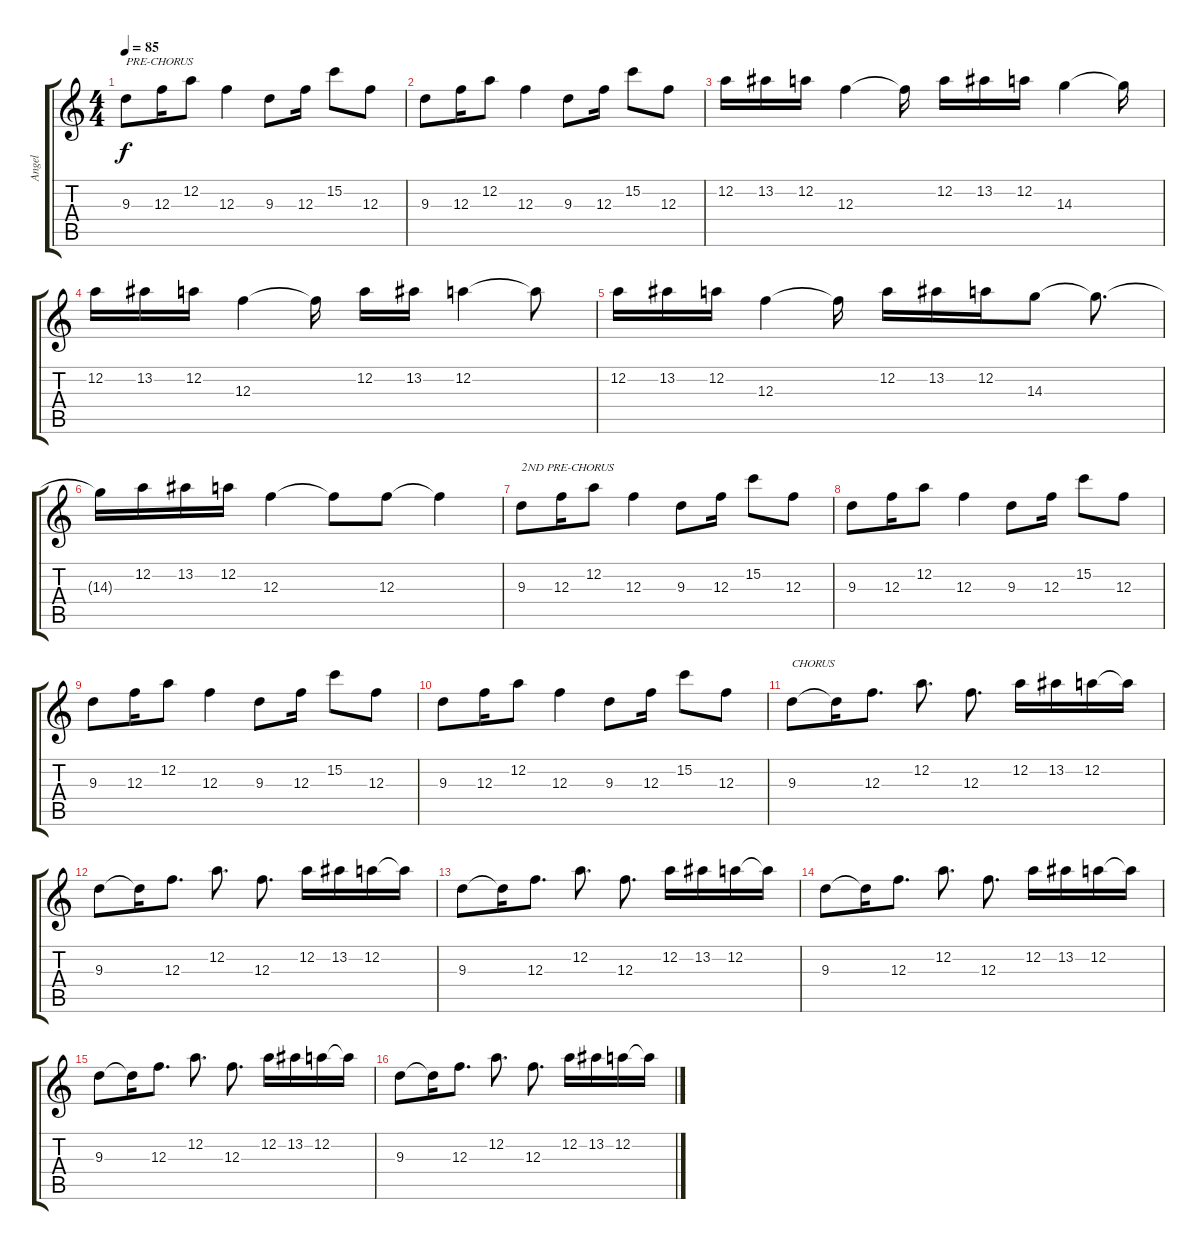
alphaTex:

\track ("Angel" "Angel") {instrument overdrivenguitar}
\staff {score tabs}
\tuning (D4 A3 F3 C3 G2 D2) {hide}
\ts (4 4)
\tempo 85
\clef g2
\ks c
9.3.8{txt "PRE-CHORUS" dy f} 12.3.16 12.2.8 12.3.4 9.3.8 12.3.16 15.2.8 12.3.8 |
9.3.8 12.3.16 12.2.8 12.3.4 9.3.8 12.3.16 15.2.8 12.3.8 |
12.2.16 13.2.16 12.2.16 12.3.4 12.3{t}.16 12.2.16 13.2.16 12.2.16 14.3.4 14.3{t}.16 |
12.2.16 13.2.16 12.2.16 12.3.4 12.3{t}.16 12.2.16 13.2.16 12.2.4 12.2{t}.8 |
12.2.16 13.2.16 12.2.16 12.3.4 12.3{t}.16 12.2.16 13.2.16 12.2.16 14.3.8 14.3{t}.8{d} |
14.3{t}.16 12.2.16 13.2.16 12.2.16 12.3.4 12.3{t}.8 12.3.8 12.3{t}.4 |
9.3.8{txt "2ND PRE-CHORUS"} 12.3.16 12.2.8 12.3.4 9.3.8 12.3.16 15.2.8 12.3.8 |
9.3.8 12.3.16 12.2.8 12.3.4 9.3.8 12.3.16 15.2.8 12.3.8 |
9.3.8 12.3.16 12.2.8 12.3.4 9.3.8 12.3.16 15.2.8 12.3.8 |
9.3.8 12.3.16 12.2.8 12.3.4 9.3.8 12.3.16 15.2.8 12.3.8 |
9.3.8{txt "CHORUS"} 9.3{t}.16 12.3.8{d} 12.2.8{d} 12.3.8{d} 12.2.16 13.2.16 12.2.16 12.2{t}.16 |
9.3.8 9.3{t}.16 12.3.8{d} 12.2.8{d} 12.3.8{d} 12.2.16 13.2.16 12.2.16 12.2{t}.16 |
9.3.8 9.3{t}.16 12.3.8{d} 12.2.8{d} 12.3.8{d} 12.2.16 13.2.16 12.2.16 12.2{t}.16 |
9.3.8 9.3{t}.16 12.3.8{d} 12.2.8{d} 12.3.8{d} 12.2.16 13.2.16 12.2.16 12.2{t}.16 |
9.3.8 9.3{t}.16 12.3.8{d} 12.2.8{d} 12.3.8{d} 12.2.16 13.2.16 12.2.16 12.2{t}.16 |
9.3.8 9.3{t}.16 12.3.8{d} 12.2.8{d} 12.3.8{d} 12.2.16 13.2.16 12.2.16 12.2{t}.16
